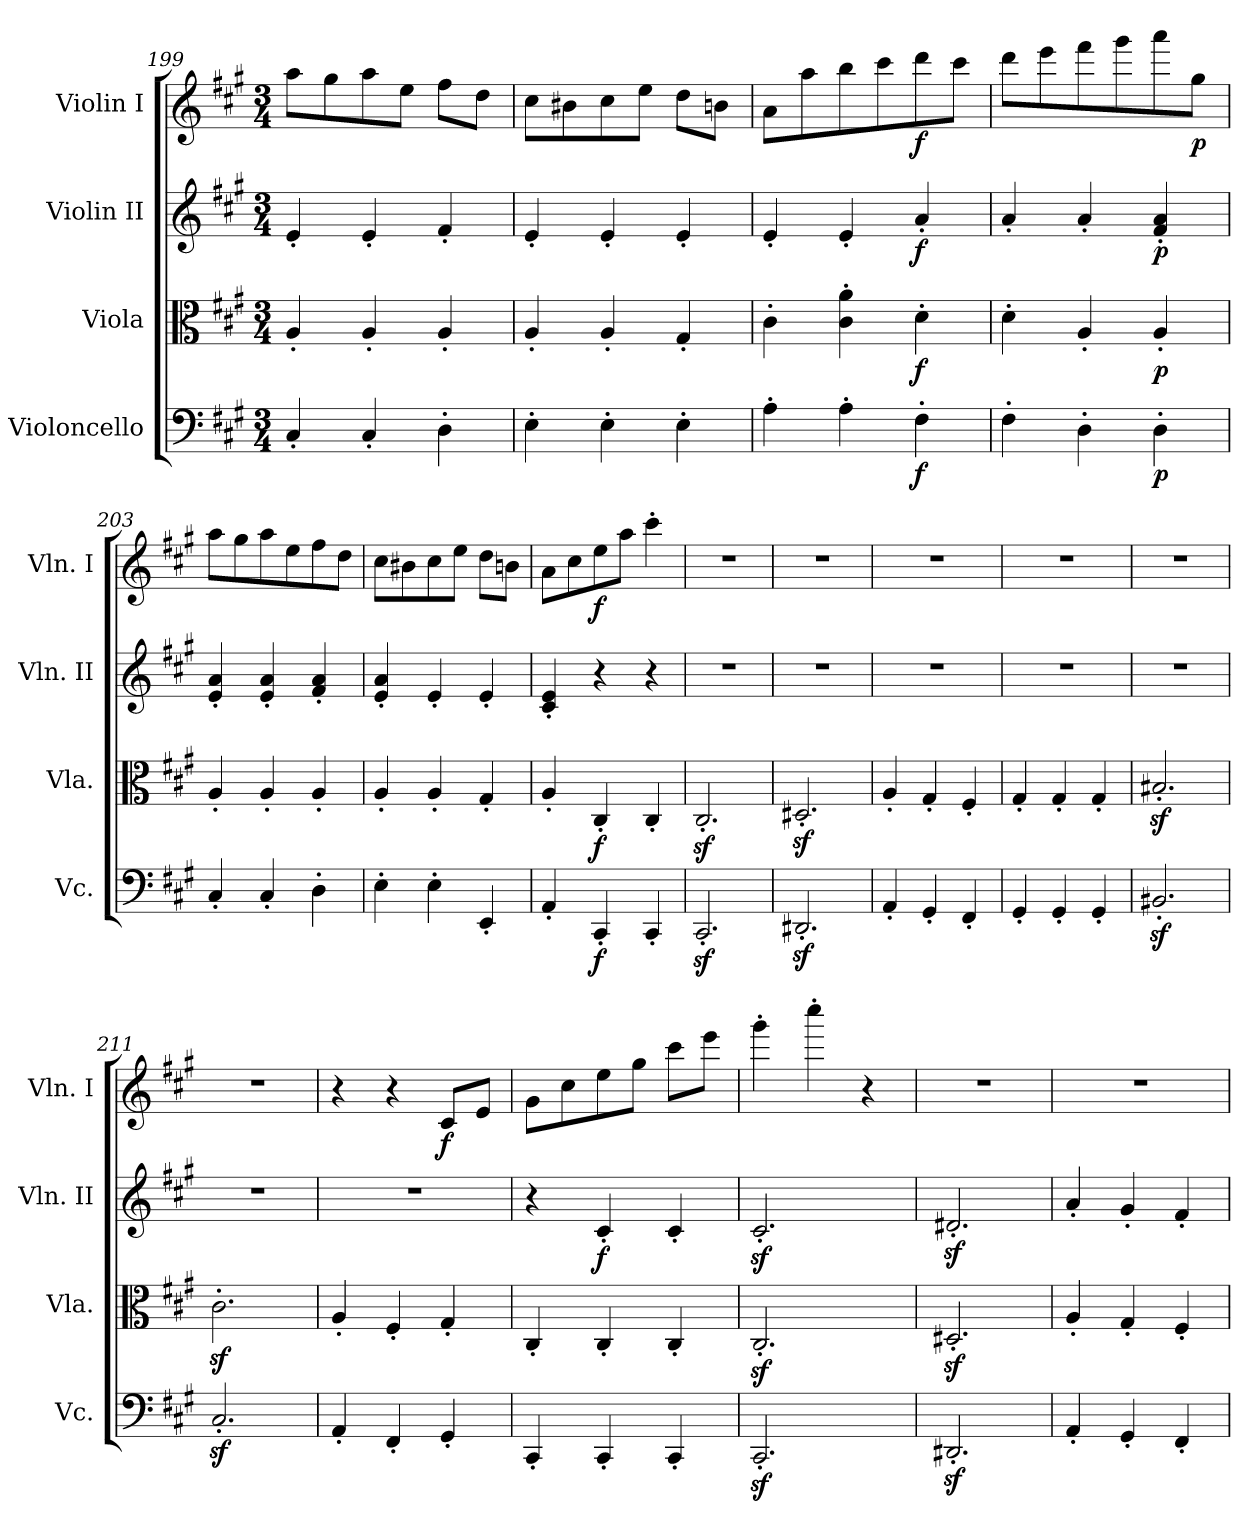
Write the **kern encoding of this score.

**kern	**dynam	**kern	**dynam	**kern	**dynam	**kern	**dynam
*part4	*part4	*part3	*part3	*part2	*part2	*part1	*part1
*staff4	*staff4	*staff3	*staff3	*staff2	*staff2	*staff1	*staff1
*I"Violoncello	*	*I"Viola	*	*I"Violin II	*	*I"Violin I	*
*I'Vc.	*	*I'Vla.	*	*I'Vln. II	*	*I'Vln. I	*
*clefF4	*	*clefC3	*	*clefG2	*	*clefG2	*
*k[f#c#g#]	*	*k[f#c#g#]	*	*k[f#c#g#]	*	*k[f#c#g#]	*
*M3/4	*	*M3/4	*	*M3/4	*	*M3/4	*
=199	=199	=199	=199	=199	=199	=199	=199
4C#'/	.	4A'/	.	4e'/	.	8aa\L	.
.	.	.	.	.	.	8gg#\	.
4C#'/	.	4A'/	.	4e'/	.	8aa\	.
.	.	.	.	.	.	8ee\J	.
4D'\	.	4A'/	.	4f#'/	.	8ff#\L	.
.	.	.	.	.	.	8dd\J	.
=200	=200	=200	=200	=200	=200	=200	=200
4E'\	.	4A'/	.	4e'/	.	8cc#\L	.
.	.	.	.	.	.	8b#X\	.
4E'\	.	4A'/	.	4e'/	.	8cc#\	.
.	.	.	.	.	.	8ee\J	.
4E'\	.	4G#'/	.	4e'/	.	8dd\L	.
.	.	.	.	.	.	8bn\J	.
=201	=201	=201	=201	=201	=201	=201	=201
4A'\	.	4c#'\	.	4e'/	.	8a\L	.
.	.	.	.	.	.	8aa\	.
4A'\	.	4c#\' 4a\'	.	4e'/	.	8bb\	.
.	.	.	.	.	.	8ccc#\	.
!	!LO:DY:b	!	!LO:DY:b	!	!LO:DY:b	!	!LO:DY:b
4F#'\	f	4d'\	f	4a'/	f	8ddd\	f
.	.	.	.	.	.	8ccc#\J	.
=202	=202	=202	=202	=202	=202	=202	=202
4F#'\	.	4d'\	.	4a'/	.	8ddd\L	.
.	.	.	.	.	.	8eee\	.
4D'\	.	4A'/	.	4a'/	.	8fff#\	.
.	.	.	.	.	.	8ggg#\	.
!	!LO:DY:b	!	!LO:DY:b	!	!LO:DY:b	!	!
4D'\	p	4A'/	p	4f#/' 4a/'	p	8aaa\	.
!	!	!	!	!	!	!	!LO:DY:b
.	.	.	.	.	.	8gg#\J	p
=203	=203	=203	=203	=203	=203	=203	=203
4C#'/	.	4A'/	.	4e/' 4a/'	.	8aa\L	.
.	.	.	.	.	.	8gg#\	.
4C#'/	.	4A'/	.	4e/' 4a/'	.	8aa\	.
.	.	.	.	.	.	8ee\	.
4D'\	.	4A'/	.	4f#/' 4a/'	.	8ff#\	.
.	.	.	.	.	.	8dd\J	.
=204	=204	=204	=204	=204	=204	=204	=204
4E'\	.	4A'/	.	4e/' 4a/'	.	8cc#\L	.
.	.	.	.	.	.	8b#X\	.
4E'\	.	4A'/	.	4e'/	.	8cc#\	.
.	.	.	.	.	.	8ee\J	.
4EE'/	.	4G#'/	.	4e'/	.	8dd\L	.
.	.	.	.	.	.	8bn\J	.
=205	=205	=205	=205	=205	=205	=205	=205
4AA'/	.	4A'/	.	4c#/' 4e/'	.	8a\L	.
.	.	.	.	.	.	8cc#\	.
!	!LO:DY:b	!	!LO:DY:b	!	!	!	!LO:DY:b
4CC#'/	f	4C#'/	f	4r	.	8ee\	f
.	.	.	.	.	.	8aa\J	.
4CC#'/	.	4C#'/	.	4r	.	4ccc#'\	.
=206	=206	=206	=206	=206	=206	=206	=206
2.CC#z<'/	.	2.C#z<'/	.	2.r	.	2.r	.
=207	=207	=207	=207	=207	=207	=207	=207
2.DD#Xz<'/	.	2.D#Xz<'/	.	2.r	.	2.r	.
=208	=208	=208	=208	=208	=208	=208	=208
4AA'/	.	4A'/	.	2.r	.	2.r	.
4GG#'/	.	4G#'/	.	.	.	.	.
4FF#'/	.	4F#'/	.	.	.	.	.
=209	=209	=209	=209	=209	=209	=209	=209
4GG#'/	.	4G#'/	.	2.r	.	2.r	.
4GG#'/	.	4G#'/	.	.	.	.	.
4GG#'/	.	4G#'/	.	.	.	.	.
=210	=210	=210	=210	=210	=210	=210	=210
2.BB#Xz<'/	.	2.B#Xz<'/	.	2.r	.	2.r	.
=211	=211	=211	=211	=211	=211	=211	=211
2.C#z<'/	.	2.c#z<'\	.	2.r	.	2.r	.
=212	=212	=212	=212	=212	=212	=212	=212
4AA'/	.	4A'/	.	2.r	.	4r	.
4FF#'/	.	4F#'/	.	.	.	4r	.
!	!	!	!	!	!	!	!LO:DY:b
4GG#'/	.	4G#'/	.	.	.	8c#/L	f
.	.	.	.	.	.	8e/J	.
=213	=213	=213	=213	=213	=213	=213	=213
4CC#'/	.	4C#'/	.	4r	.	8g#\L	.
.	.	.	.	.	.	8cc#\	.
!	!	!	!	!	!LO:DY:b	!	!
4CC#'/	.	4C#'/	.	4c#'/	f	8ee\	.
.	.	.	.	.	.	8gg#\J	.
4CC#'/	.	4C#'/	.	4c#'/	.	8ccc#\L	.
.	.	.	.	.	.	8eee\J	.
=214	=214	=214	=214	=214	=214	=214	=214
2.CC#z<'/	.	2.C#z<'/	.	2.c#z<'/	.	4ggg#'\	.
.	.	.	.	.	.	4cccc#'\	.
.	.	.	.	.	.	4r	.
=215	=215	=215	=215	=215	=215	=215	=215
2.DD#Xz<'/	.	2.D#Xz<'/	.	2.d#Xz<'/	.	2.r	.
=216	=216	=216	=216	=216	=216	=216	=216
4AA'/	.	4A'/	.	4a'/	.	2.r	.
4GG#'/	.	4G#'/	.	4g#'/	.	.	.
4FF#'/	.	4F#'/	.	4f#'/	.	.	.
=	=	=	=	=	=	=	=
*-	*-	*-	*-	*-	*-	*-	*-
